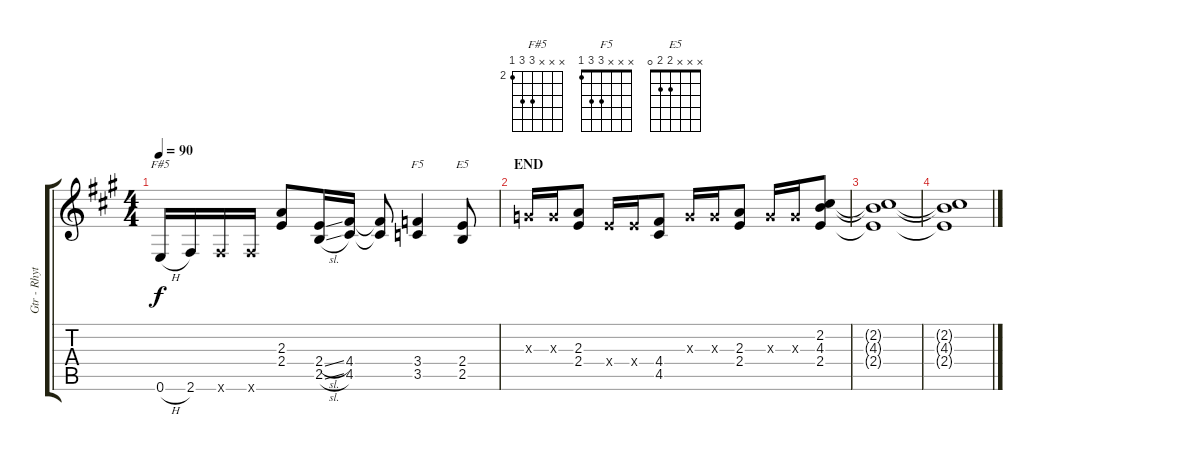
\track ("Gtr - Rhythm 1" "Gtr - Rhyt") {instrument overdrivenguitar}
\staff {score tabs}
\tuning (E4 B3 G3 D3 A2 E2) {hide}
\chord ("F#5" x x x 4 4 2) {firstfret 2}
\chord ("F5" x x x 3 3 1)
\chord ("E5" x x x 2 2 0)
\ts (4 4)
\tempo 90
\clef g2
\ks f#minor
0.6{h}.16{ch "F#5" dy f} 2.6.16 2.6{x}.16 2.6{x}.16 (2.3 2.4).8 (2.4{sl} 2.5{sl}).16 (4.4 4.5).16 (4.4{t} 4.5{t}).8 (3.4 3.5).4{ch "F5"} (2.4 2.5).8{ch "E5"} |
\section ("" "END")
0.3{x}.16 0.3{x}.16 (2.3 2.4).8 2.4{x}.16 2.4{x}.16 (4.4 4.5).8 0.3{x}.16 0.3{x}.16 (2.3 2.4).8 0.3{x}.16 0.3{x}.16 (2.2 4.3 2.4).8 |
(2.2{t} 4.3{t} 2.4{t}).1 |
(2.2{t} 4.3{t} 2.4{t}).1
